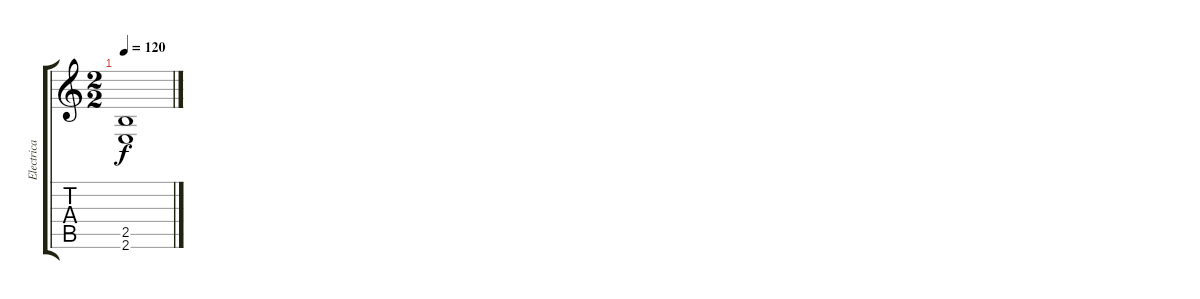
\track ("Electrica" "Electrica") {instrument overdrivenguitar}
\staff {score tabs}
\tuning (E4 B3 G3 D3 A2 D2) {hide}
\ts (2 2)
\tempo 120
\clef g2
\ks c
(2.5{t} 2.6{t}).1{dy f}
